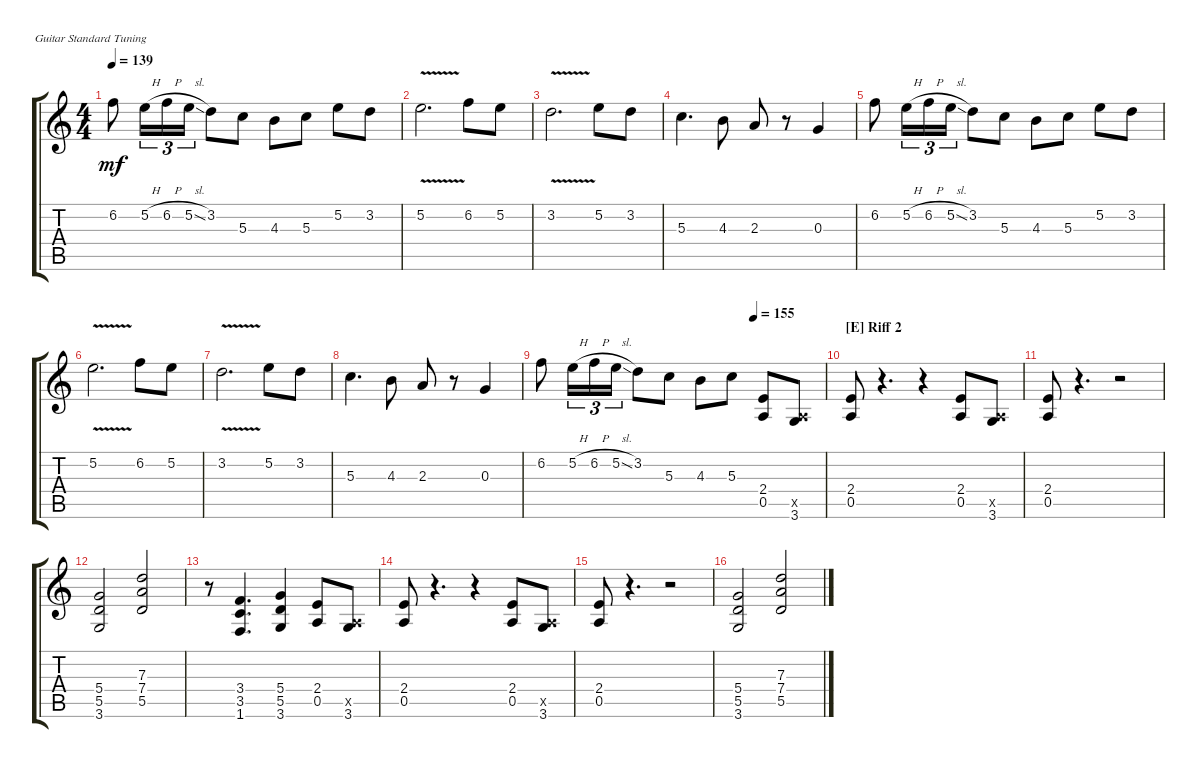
\defaultSystemsLayout 4
\bracketExtendMode groupsimilarinstruments
\singleTrackTrackNamePolicy hidden
\multiTrackTrackNamePolicy hidden
\firstSystemTrackNameOrientation horizontal
\otherSystemsTrackNameOrientation horizontal
\track ("Adrian Smith" "E-Gt") {instrument distortionguitar}
\staff {score tabs}
\tuning (E4 B3 G3 D3 A2 E2)
\ts (4 4)
\tempo 139
\clef g2
\scale
1.03909
\ks c
6.2.8{dy mf} 5.2{h}.16{tu (3 2)} 6.2{h}.16{tu (3 2)} 5.2{sl}.16{tu (3 2)} 3.2.8 5.3.8 4.3.8 5.3.8 5.2.8 3.2.8 |
\scale
0.960908 5.2{v}.2{d} 6.2.8 5.2.8 |
\scale
1.03909 3.2{v}.2{d} 5.2.8 3.2.8 |
\scale
0.960908 5.3.4{d} 4.3.8 2.3.8 r.8 0.3.4 |
\scale
1.03909 6.2.8 5.2{h}.16{tu (3 2)} 6.2{h}.16{tu (3 2)} 5.2{sl}.16{tu (3 2)} 3.2.8 5.3.8 4.3.8 5.3.8 5.2.8 3.2.8 |
\scale
0.960908 5.2{v}.2{d} 6.2.8 5.2.8 |
\scale
1.03909 3.2{v}.2{d} 5.2.8 3.2.8 |
\scale
0.960908 5.3.4{d} 4.3.8 2.3.8 r.8 0.3.4 |
\tempo (155 0.75)
\scale
1.03909 6.2.8 5.2{h}.16{tu (3 2)} 6.2{h}.16{tu (3 2)} 5.2{sl}.16{tu (3 2)} 3.2.8 5.3.8 4.3.8 5.3.8 (2.4 0.5).8 (3.6 0.5{x}).8 |
\section ("E" "Riff 2")
\scale
0.960908 (0.5 2.4).8 r.4{d} r.4 (0.5 2.4).8 (3.6 0.5{x}).8 |
\scale
1.03909 (0.5 2.4).8 r.4{d} r.2 |
\scale
0.960908 (3.6 5.5 5.4).2 (5.5 7.4 7.3).2 |
\scale
1.03909 r.8 (1.6 3.5 3.4).4{d} (3.6 5.5 5.4).4 (0.5 2.4).8 (3.6 0.5{x}).8 |
\scale
0.960908 (0.5 2.4).8 r.4{d} r.4 (0.5 2.4).8 (3.6 0.5{x}).8 |
\scale
1.03909 (0.5 2.4).8 r.4{d} r.2 |
\scale
0.960908 (3.6 5.5 5.4).2 (5.5 7.4 7.3).2
